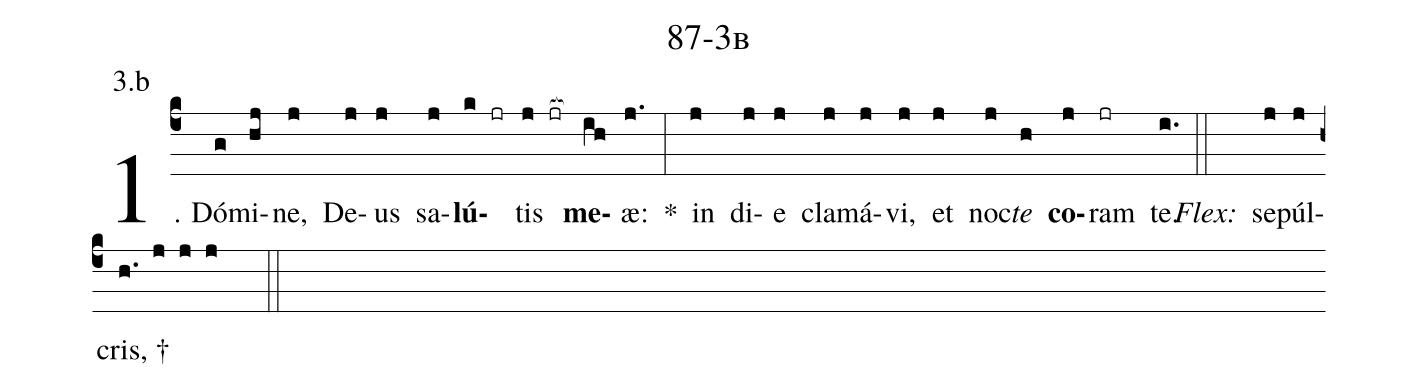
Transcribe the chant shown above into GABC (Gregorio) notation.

name: 87-3b;
annotation: 3.b;
%%
(c4)1. Dó(g)mi(hj)ne,(j) De(j)us(j) sa(j)<b>lú</b>(k jr)tis(j jr[ocb:1{]) <b>me</b>(ih[ocb:0}])æ:(j.) *(:) in(j) di(j)e(j) cla(j)má(j)vi,(j) et(j) noc(j)<i>te</i>(h) <b>co</b>(j)ram(jr) te.(i.) (::)
<i>Flex:</i>()  se(j)púl(j)cris, †(h. j j j  ::)
